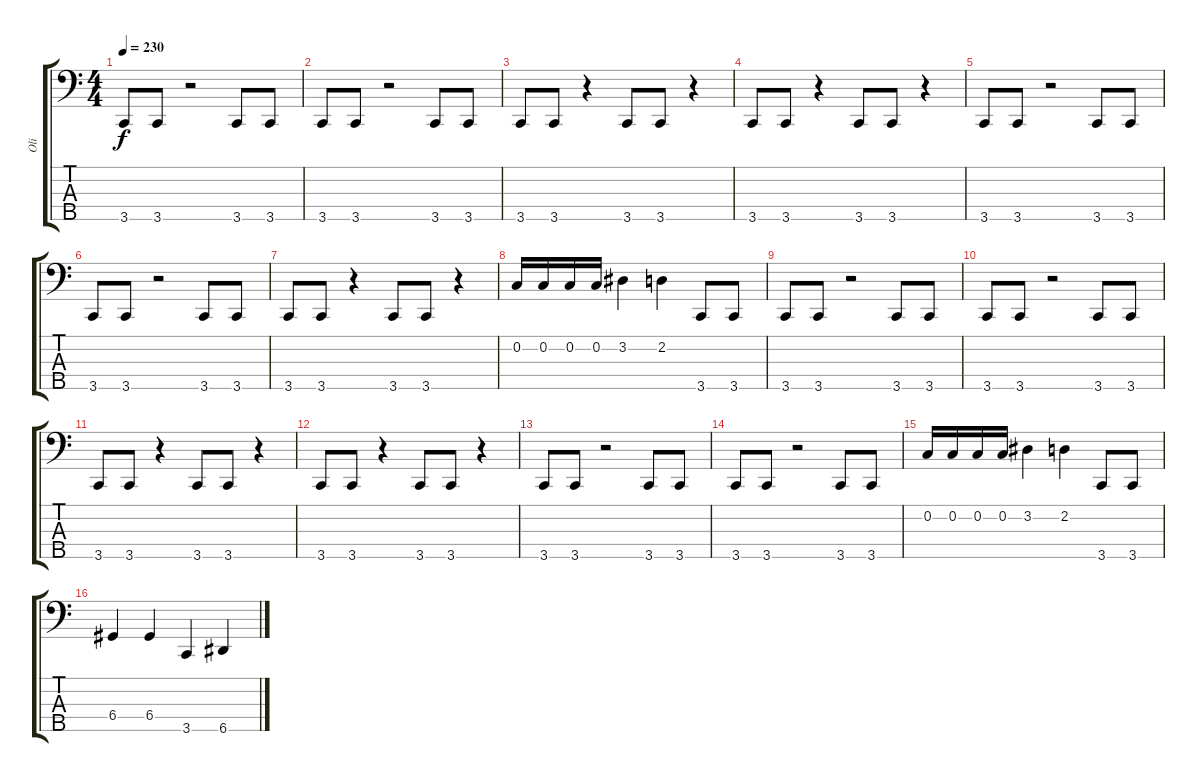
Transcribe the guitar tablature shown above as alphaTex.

\track ("Oli" "Oli") {solo instrument electricbasspick}
\staff {score tabs}
\tuning (F2 C2 G1 D1 A0) {hide}
\ts (4 4)
\tempo 230
\clef f4
\ks c
3.5.8{dy f} 3.5.8 r.2 3.5.8 3.5.8 |
3.5.8 3.5.8 r.2 3.5.8 3.5.8 |
3.5.8 3.5.8 r.4 3.5.8 3.5.8 r.4 |
3.5.8 3.5.8 r.4 3.5.8 3.5.8 r.4 |
3.5.8 3.5.8 r.2 3.5.8 3.5.8 |
3.5.8 3.5.8 r.2 3.5.8 3.5.8 |
3.5.8 3.5.8 r.4 3.5.8 3.5.8 r.4 |
0.2.16 0.2.16 0.2.16 0.2.16 3.2.4 2.2.4 3.5.8 3.5.8 |
3.5.8 3.5.8 r.2 3.5.8 3.5.8 |
3.5.8 3.5.8 r.2 3.5.8 3.5.8 |
3.5.8 3.5.8 r.4 3.5.8 3.5.8 r.4 |
3.5.8 3.5.8 r.4 3.5.8 3.5.8 r.4 |
3.5.8 3.5.8 r.2 3.5.8 3.5.8 |
3.5.8 3.5.8 r.2 3.5.8 3.5.8 |
0.2.16 0.2.16 0.2.16 0.2.16 3.2.4 2.2.4 3.5.8 3.5.8 |
6.4.4 6.4.4 3.5.4 6.5.4
